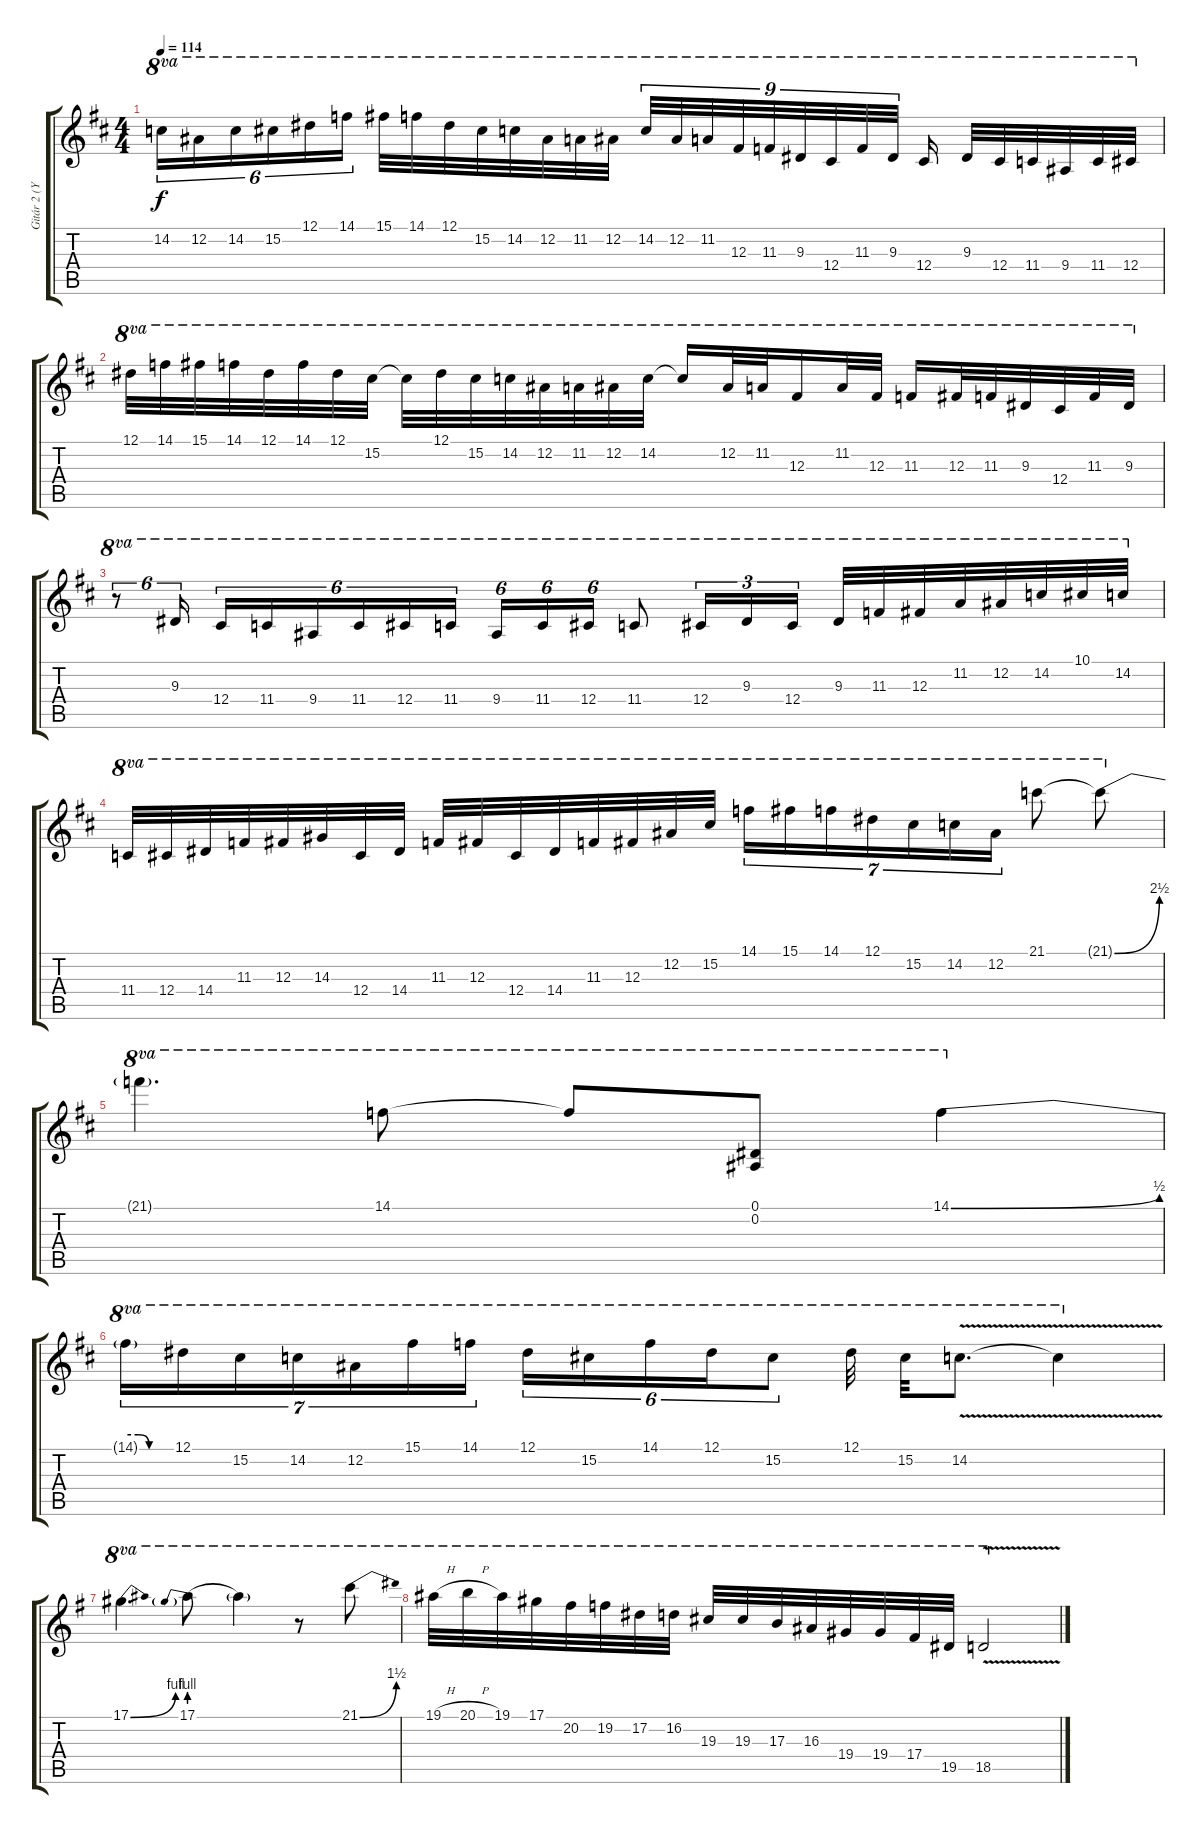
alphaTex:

\track ("Gitár 2 (Yngwie Malmsteen)" "Gitár 2 (Y") {instrument distortionguitar}
\staff {score tabs}
\tuning (Eb4 Bb3 Gb3 Db3 Ab2 Eb2) {hide}
\ts (4 4)
\tempo 114
\clef g2
\ks d
14.2.16{tu (6 4) ot 8va dy f} 12.2.16{tu (6 4) ot 8va} 14.2.16{tu (6 4) ot 8va} 15.2.16{tu (6 4) ot 8va} 12.1.16{tu (6 4) ot 8va} 14.1.16{tu (6 4) ot 8va} 15.1.32{ot 8va} 14.1.32{ot 8va} 12.1.32{ot 8va} 15.2.32{ot 8va} 14.2.32{ot 8va} 12.2.32{ot 8va} 11.2.32{ot 8va} 12.2.32{ot 8va} 14.2.32{tu (9 8) ot 8va} 12.2.32{tu (9 8) ot 8va} 11.2.32{tu (9 8) ot 8va} 12.3.32{tu (9 8) ot 8va} 11.3.32{tu (9 8) ot 8va} 9.3.32{tu (9 8) ot 8va} 12.4.32{tu (9 8) ot 8va} 11.3.32{tu (9 8) ot 8va} 9.3.32{tu (9 8) ot 8va} 12.4.16{ot 8va} 9.3.32{ot 8va} 12.4.32{ot 8va} 11.4.32{ot 8va} 9.4.32{ot 8va} 11.4.32{ot 8va} 12.4.32{ot 8va} |
12.1.32{ot 8va} 14.1.32{ot 8va} 15.1.32{ot 8va} 14.1.32{ot 8va} 12.1.32{ot 8va} 14.1.32{ot 8va} 12.1.32{ot 8va} 15.2.32{ot 8va} 15.2{t}.32{ot 8va} 12.1.32{ot 8va} 15.2.32{ot 8va} 14.2.32{ot 8va} 12.2.32{ot 8va} 11.2.32{ot 8va} 12.2.32{ot 8va} 14.2.32{ot 8va} 14.2{t}.16{ot 8va} 12.2.32{ot 8va} 11.2.32{ot 8va} 12.3.16{ot 8va} 11.2.32{ot 8va} 12.3.32{ot 8va} 11.3.16{ot 8va} 12.3.32{ot 8va} 11.3.32{ot 8va} 9.3.32{ot 8va} 12.4.32{ot 8va} 11.3.32{ot 8va} 9.3.32{ot 8va} |
r.8{tu (6 4) ot 8va} 9.3.16{tu (6 4) ot 8va} 12.4.16{tu (6 4) ot 8va} 11.4.16{tu (6 4) ot 8va} 9.4.16{tu (6 4) ot 8va} 11.4.16{tu (6 4) ot 8va} 12.4.16{tu (6 4) ot 8va} 11.4.16{tu (6 4) ot 8va} 9.4.16{tu (6 4) ot 8va} 11.4.16{tu (6 4) ot 8va} 12.4.16{tu (6 4) ot 8va} 11.4.8{ot 8va} 12.4.16{tu (3 2) ot 8va} 9.3.16{tu (3 2) ot 8va} 12.4.16{tu (3 2) ot 8va} 9.3.32{ot 8va} 11.3.32{ot 8va} 12.3.32{ot 8va} 11.2.32{ot 8va} 12.2.32{ot 8va} 14.2.32{ot 8va} 10.1.32{ot 8va} 14.2.32{ot 8va} |
11.4.32{ot 8va} 12.4.32{ot 8va} 14.4.32{ot 8va} 11.3.32{ot 8va} 12.3.32{ot 8va} 14.3.32{ot 8va} 12.4.32{ot 8va} 14.4.32{ot 8va} 11.3.32{ot 8va} 12.3.32{ot 8va} 12.4.32{ot 8va} 14.4.32{ot 8va} 11.3.32{ot 8va} 12.3.32{ot 8va} 12.2.32{ot 8va} 15.2.32{ot 8va} 14.1.16{tu (7 4) ot 8va} 15.1.16{tu (7 4) ot 8va} 14.1.16{tu (7 4) ot 8va} 12.1.16{tu (7 4) ot 8va} 15.2.16{tu (7 4) ot 8va} 14.2.16{tu (7 4) ot 8va} 12.2.16{tu (7 4) ot 8va} 21.1.8{ot 8va} 21.1{be (bend 0 0 60 10) t}.8{ot 8va} |
21.1{t}.4{d ot 8va} 14.1.8{ot 8va} 14.1{t}.8{ot 8va} (0.1 0.2).8{ot 8va} 14.1{be (bend 0 0 60 2)}.4{ot 8va} |
14.1{be (custom 0 2 15 2 30 0 60 0) t}.16{tu (7 4) ot 8va} 12.1.16{tu (7 4) ot 8va} 15.2.16{tu (7 4) ot 8va} 14.2.16{tu (7 4) ot 8va} 12.2.16{tu (7 4) ot 8va} 15.1.16{tu (7 4) ot 8va} 14.1.16{tu (7 4) ot 8va} 12.1.16{tu (6 4) ot 8va} 15.2.16{tu (6 4) ot 8va} 14.1.16{tu (6 4) ot 8va} 12.1.16{tu (6 4) ot 8va} 15.2.8{tu (6 4) ot 8va} 12.1.32{ot 8va} 15.2.32{ot 8va} 14.2{v}.8{d ot 8va} 14.2{t}.4{ot 8va} |
\ks g
17.1{be (bend 0 0 60 4)}.4{d ot 8va} 17.1{be (prebend 0 4 60 4)}.8{ot 8va} 17.1{t}.4{ot 8va} r.8{ot 8va} 21.1{be (bend 0 0 60 6)}.8{ot 8va} |
19.1{h}.32{ot 8va} 20.1{h}.32{ot 8va} 19.1.32{ot 8va} 17.1.32{ot 8va} 20.2.32{ot 8va} 19.2.32{ot 8va} 17.2.32{ot 8va} 16.2.32{ot 8va} 19.3.32{ot 8va} 19.3.32{ot 8va} 17.3.32{ot 8va} 16.3.32{ot 8va} 19.4.32{ot 8va} 19.4.32{ot 8va} 17.4.32{ot 8va} 19.5.32{ot 8va} 18.5{v}.2{ot 8va}
